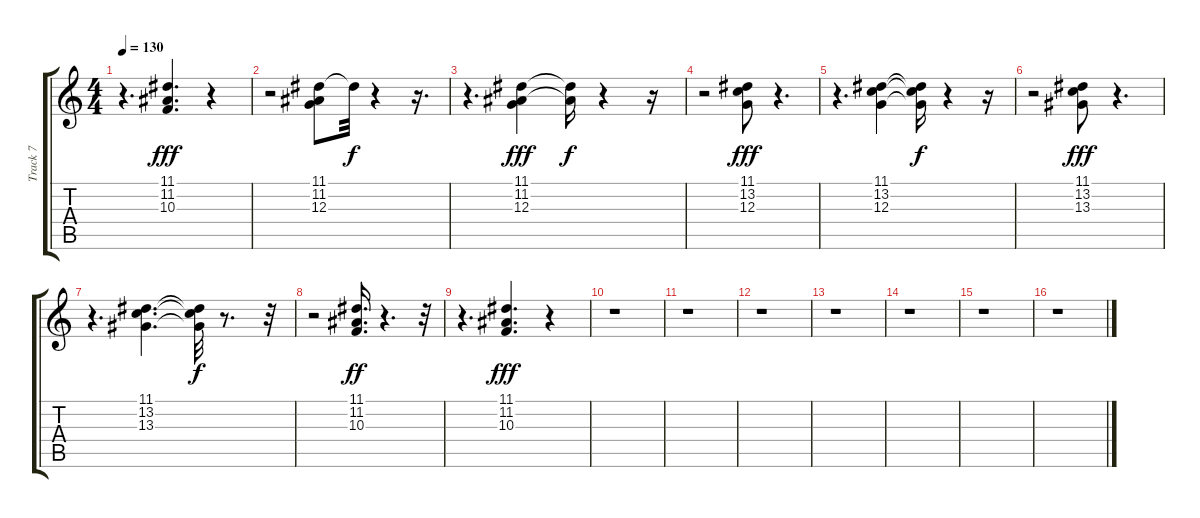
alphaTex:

\track ("Track 7" "Track 7") {instrument voiceoohs}
\staff {score tabs}
\tuning (E4 B3 G3 D3 A2 E2) {hide}
\ts (4 4)
\tempo 130
\clef g2
\ks c
r.4{d dy ff} (11.1 11.2 10.3).4{d dy fff} r.4 |
r.2 (11.1 11.2 12.3).8 11.1{t}.32{dy f} r.4 r.16{d} |
r.4{d} (11.1 11.2 12.3).4{dy fff} (11.1{t} 11.2{t}).16{dy f} r.4 r.16 |
r.2 (11.1 13.2 12.3).8{dy fff} r.4{d} |
r.4{d} (11.1 13.2 12.3).4 (11.1{t} 13.2{t} 12.3{t}).16{dy f} r.4 r.16 |
r.2 (11.1 13.2 13.3).8{dy fff} r.4{d} |
r.4{d} (11.1 13.2 13.3).4{d} (11.1{t} 13.2{t} 13.3{t}).32{dy f} r.8{d} r.32 |
r.2 (11.1 11.2 10.3).16{d dy ff} r.4{d} r.32 |
r.4{d} (11.1 11.2 10.3).4{d dy fff} r.4 |
r.1 |
r.1 |
r.1 |
r.1 |
r.1 |
r.1 |
r.1
